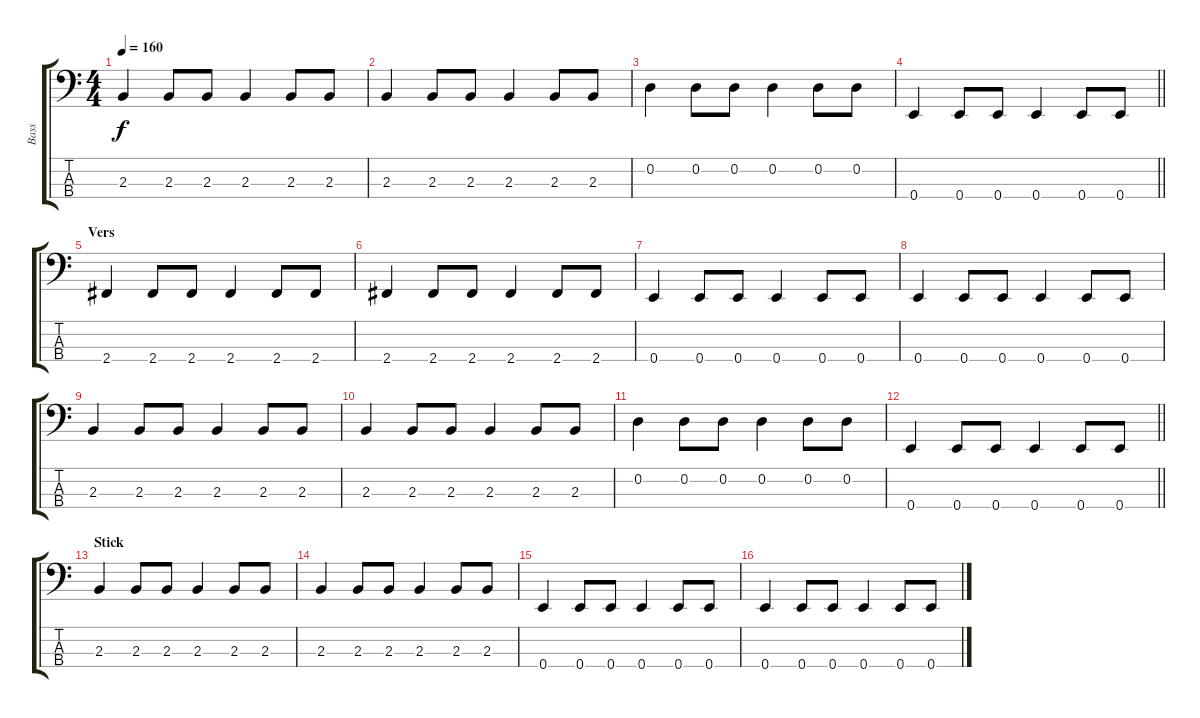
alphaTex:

\track ("Bass" "Bass") {instrument electricbasspick}
\staff {score tabs}
\tuning (G2 D2 A1 E1) {hide}
\ts (4 4)
\tempo 160
\clef f4
\ks c
2.3.4{dy f} 2.3.8 2.3.8 2.3.4 2.3.8 2.3.8 |
2.3.4 2.3.8 2.3.8 2.3.4 2.3.8 2.3.8 |
0.2.4 0.2.8 0.2.8 0.2.4 0.2.8 0.2.8 |
\barLineRight lightlight
0.4.4 0.4.8 0.4.8 0.4.4 0.4.8 0.4.8 |
\section ("" "Vers")
2.4.4 2.4.8 2.4.8 2.4.4 2.4.8 2.4.8 |
2.4.4 2.4.8 2.4.8 2.4.4 2.4.8 2.4.8 |
0.4.4 0.4.8 0.4.8 0.4.4 0.4.8 0.4.8 |
0.4.4 0.4.8 0.4.8 0.4.4 0.4.8 0.4.8 |
2.3.4 2.3.8 2.3.8 2.3.4 2.3.8 2.3.8 |
2.3.4 2.3.8 2.3.8 2.3.4 2.3.8 2.3.8 |
0.2.4 0.2.8 0.2.8 0.2.4 0.2.8 0.2.8 |
\barLineRight lightlight
0.4.4 0.4.8 0.4.8 0.4.4 0.4.8 0.4.8 |
\section ("" "Stick")
2.3.4 2.3.8 2.3.8 2.3.4 2.3.8 2.3.8 |
2.3.4 2.3.8 2.3.8 2.3.4 2.3.8 2.3.8 |
0.4.4 0.4.8 0.4.8 0.4.4 0.4.8 0.4.8 |
0.4.4 0.4.8 0.4.8 0.4.4 0.4.8 0.4.8
